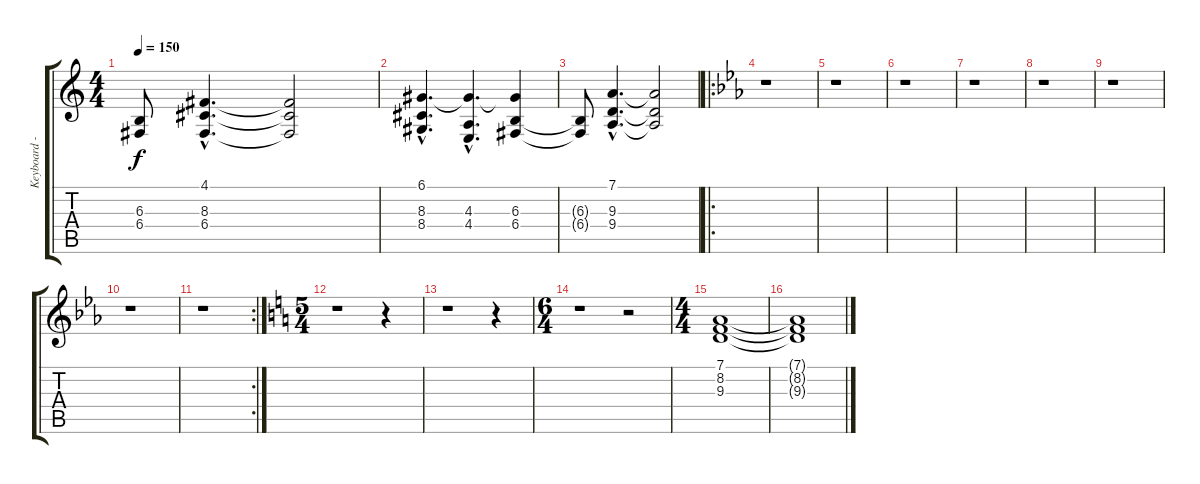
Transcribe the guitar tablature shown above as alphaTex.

\track ("Keyboard - Strings" "Keyboard -") {instrument synthstrings2}
\staff {score tabs}
\tuning (D4 A3 F3 C3 G2 D2) {hide}
\ts (4 4)
\tempo 150
\clef g2
\ks aminor
(6.3{t} 6.4{t}).8{dy f} (4.1{hac} 8.3{hac} 6.4{hac}).4{d} (4.1{t} 8.3{t} 6.4{t}).2 |
(6.1{hac} 8.3{hac} 8.4{hac}).4{d volume 10 instrument synthstrings2} (6.1{hac t} 4.3{hac} 4.4{hac}).4{d} (6.1{t} 6.3 6.4).4 |
(6.3{t} 6.4{t}).8 (7.1{hac} 9.3{hac} 9.4{hac}).4{d} (7.1{t} 9.3{t} 9.4{t}).2 |
\ro
\ks cminor
r.1 |
r.1 |
r.1 |
r.1 |
r.1 |
r.1 |
r.1 |
\rc 2
r.1 |
\ts (5 4)
\ks aminor
r.1 r.4 |
r.1 r.4 |
\ts (6 4)
r.1 r.2 |
\ts (4 4)
(7.1 8.2 9.3).1{volume 10 instrument synthstrings2} |
(7.1{t} 8.2{t} 9.3{t}).1
